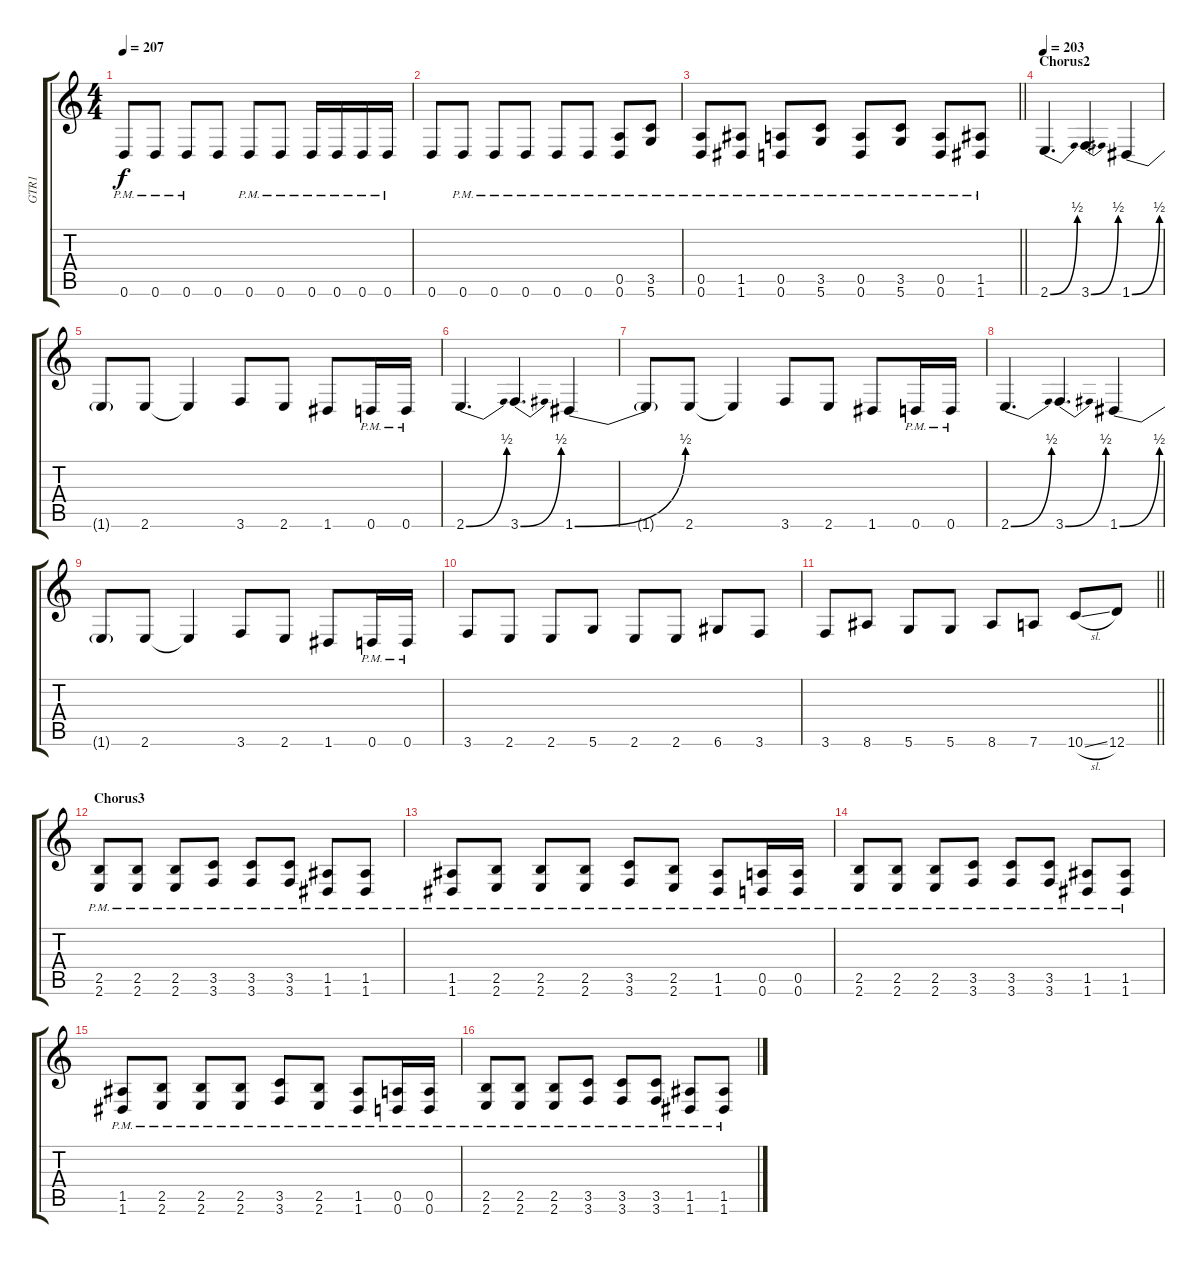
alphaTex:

\track ("GTR1" "GTR1") {instrument overdrivenguitar}
\staff {score tabs}
\tuning (E4 B3 G3 D3 A2 D2) {hide}
\ts (4 4)
\tempo 207
\clef g2
\ks c
0.6{pm}.8{dy f} 0.6{pm}.8 0.6{pm}.8 0.6.8 0.6{pm}.8 0.6{pm}.8 0.6{pm}.16 0.6{pm}.16 0.6{pm}.16 0.6{pm}.16 |
0.6.8 0.6{pm}.8 0.6{pm}.8 0.6{pm}.8 0.6{pm}.8 0.6{pm}.8 (0.5{pm} 0.6{pm}).8 (3.5{pm} 5.6{pm}).8 |
\barLineRight lightlight
(0.5{pm} 0.6{pm}).8 (1.5{pm} 1.6{pm}).8 (0.5{pm} 0.6{pm}).8 (3.5{pm} 5.6{pm}).8 (0.5{pm} 0.6{pm}).8 (3.5{pm} 5.6{pm}).8 (0.5{pm} 0.6{pm}).8 (1.5{pm} 1.6{pm}).8 |
\section ("" "Chorus2")
\tempo 203
2.6{be (bend 0 0 60 2)}.4{d} 3.6{be (bend 0 0 60 2)}.4{d} 1.6{be (bend 0 0 60 2)}.4 |
1.6{t}.8 2.6.8 2.6{t}.4 3.6.8 2.6.8 1.6.8 0.6{pm}.16 0.6{pm}.16 |
2.6{be (bend 0 0 60 2)}.4{d} 3.6{be (bend 0 0 60 2)}.4{d} 1.6{be (bend 0 0 60 2)}.4 |
1.6{t}.8 2.6.8 2.6{t}.4 3.6.8 2.6.8 1.6.8 0.6{pm}.16 0.6{pm}.16 |
2.6{be (bend 0 0 60 2)}.4{d} 3.6{be (bend 0 0 60 2)}.4{d} 1.6{be (bend 0 0 60 2)}.4 |
1.6{t}.8 2.6.8 2.6{t}.4 3.6.8 2.6.8 1.6.8 0.6{pm}.16 0.6{pm}.16 |
3.6.8 2.6.8 2.6.8 5.6.8 2.6.8 2.6.8 6.6.8 3.6.8 |
\barLineRight lightlight
3.6.8 8.6.8 5.6.8 5.6.8 8.6.8 7.6.8 10.6{sl}.8 12.6.8 |
\section ("" "Chorus3")
(2.5{pm} 2.6{pm}).8 (2.5{pm} 2.6{pm}).8 (2.5{pm} 2.6{pm}).8 (3.5{pm} 3.6{pm}).8 (3.5{pm} 3.6{pm}).8 (3.5{pm} 3.6{pm}).8 (1.5{pm} 1.6{pm}).8 (1.5{pm} 1.6{pm}).8 |
(1.5{pm} 1.6{pm}).8 (2.5{pm} 2.6{pm}).8 (2.5{pm} 2.6{pm}).8 (2.5{pm} 2.6{pm}).8 (3.5{pm} 3.6{pm}).8 (2.5{pm} 2.6{pm}).8 (1.5{pm} 1.6{pm}).8 (0.5{pm} 0.6{pm}).16 (0.5{pm} 0.6{pm}).16 |
(2.5{pm} 2.6{pm}).8 (2.5{pm} 2.6{pm}).8 (2.5{pm} 2.6{pm}).8 (3.5{pm} 3.6{pm}).8 (3.5{pm} 3.6{pm}).8 (3.5{pm} 3.6{pm}).8 (1.5{pm} 1.6{pm}).8 (1.5{pm} 1.6{pm}).8 |
(1.5{pm} 1.6{pm}).8 (2.5{pm} 2.6{pm}).8 (2.5{pm} 2.6{pm}).8 (2.5{pm} 2.6{pm}).8 (3.5{pm} 3.6{pm}).8 (2.5{pm} 2.6{pm}).8 (1.5{pm} 1.6{pm}).8 (0.5{pm} 0.6{pm}).16 (0.5{pm} 0.6{pm}).16 |
(2.5{pm} 2.6{pm}).8 (2.5{pm} 2.6{pm}).8 (2.5{pm} 2.6{pm}).8 (3.5{pm} 3.6{pm}).8 (3.5{pm} 3.6{pm}).8 (3.5{pm} 3.6{pm}).8 (1.5{pm} 1.6{pm}).8 (1.5{pm} 1.6{pm}).8
